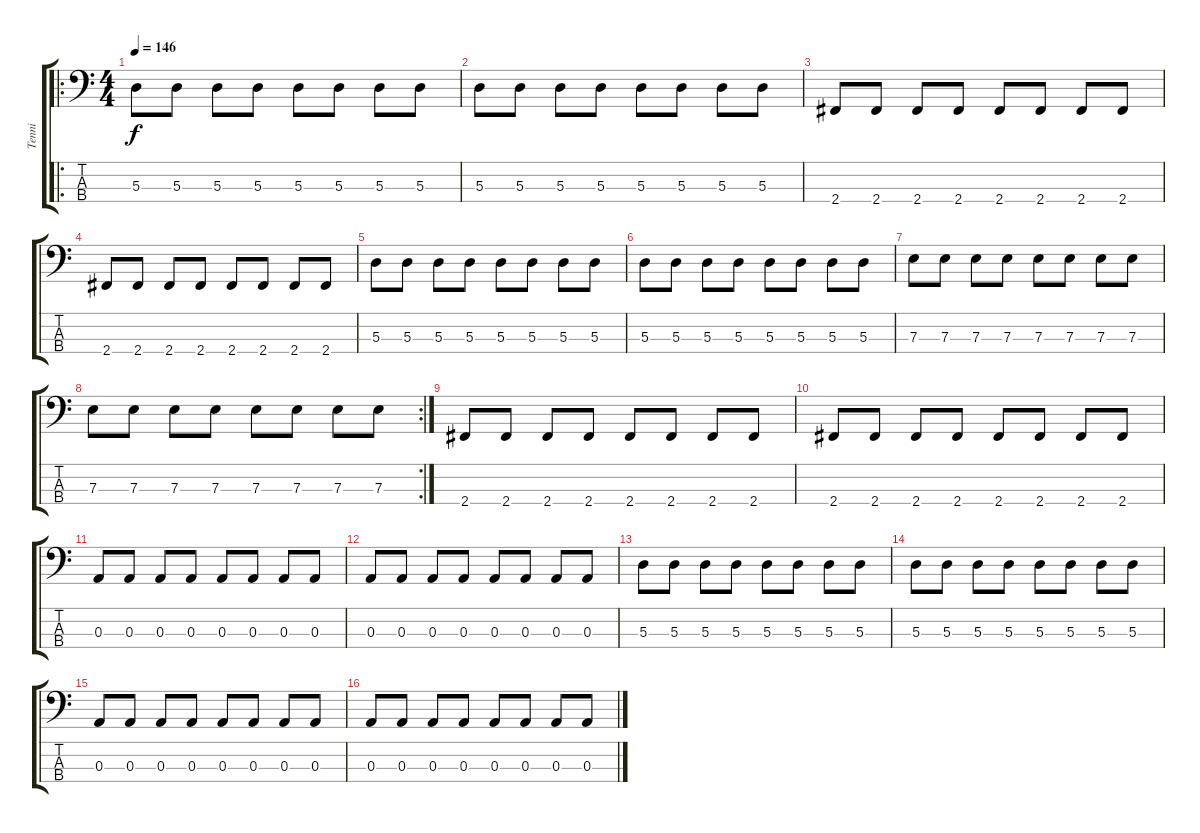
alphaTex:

\track ("Tenni" "Tenni") {instrument electricbassfinger}
\staff {score tabs}
\tuning (G2 D2 A1 E1) {hide}
\ro
\ts (4 4)
\tempo 146
\clef f4
\ks c
5.3.8{dy f} 5.3.8 5.3.8 5.3.8 5.3.8 5.3.8 5.3.8 5.3.8 |
5.3.8 5.3.8 5.3.8 5.3.8 5.3.8 5.3.8 5.3.8 5.3.8 |
2.4.8 2.4.8 2.4.8 2.4.8 2.4.8 2.4.8 2.4.8 2.4.8 |
2.4.8 2.4.8 2.4.8 2.4.8 2.4.8 2.4.8 2.4.8 2.4.8 |
5.3.8 5.3.8 5.3.8 5.3.8 5.3.8 5.3.8 5.3.8 5.3.8 |
5.3.8 5.3.8 5.3.8 5.3.8 5.3.8 5.3.8 5.3.8 5.3.8 |
7.3.8 7.3.8 7.3.8 7.3.8 7.3.8 7.3.8 7.3.8 7.3.8 |
\rc 2
7.3.8 7.3.8 7.3.8 7.3.8 7.3.8 7.3.8 7.3.8 7.3.8 |
2.4.8 2.4.8 2.4.8 2.4.8 2.4.8 2.4.8 2.4.8 2.4.8 |
2.4.8 2.4.8 2.4.8 2.4.8 2.4.8 2.4.8 2.4.8 2.4.8 |
0.3.8 0.3.8 0.3.8 0.3.8 0.3.8 0.3.8 0.3.8 0.3.8 |
0.3.8 0.3.8 0.3.8 0.3.8 0.3.8 0.3.8 0.3.8 0.3.8 |
5.3.8 5.3.8 5.3.8 5.3.8 5.3.8 5.3.8 5.3.8 5.3.8 |
5.3.8 5.3.8 5.3.8 5.3.8 5.3.8 5.3.8 5.3.8 5.3.8 |
0.3.8 0.3.8 0.3.8 0.3.8 0.3.8 0.3.8 0.3.8 0.3.8 |
0.3.8 0.3.8 0.3.8 0.3.8 0.3.8 0.3.8 0.3.8 0.3.8
